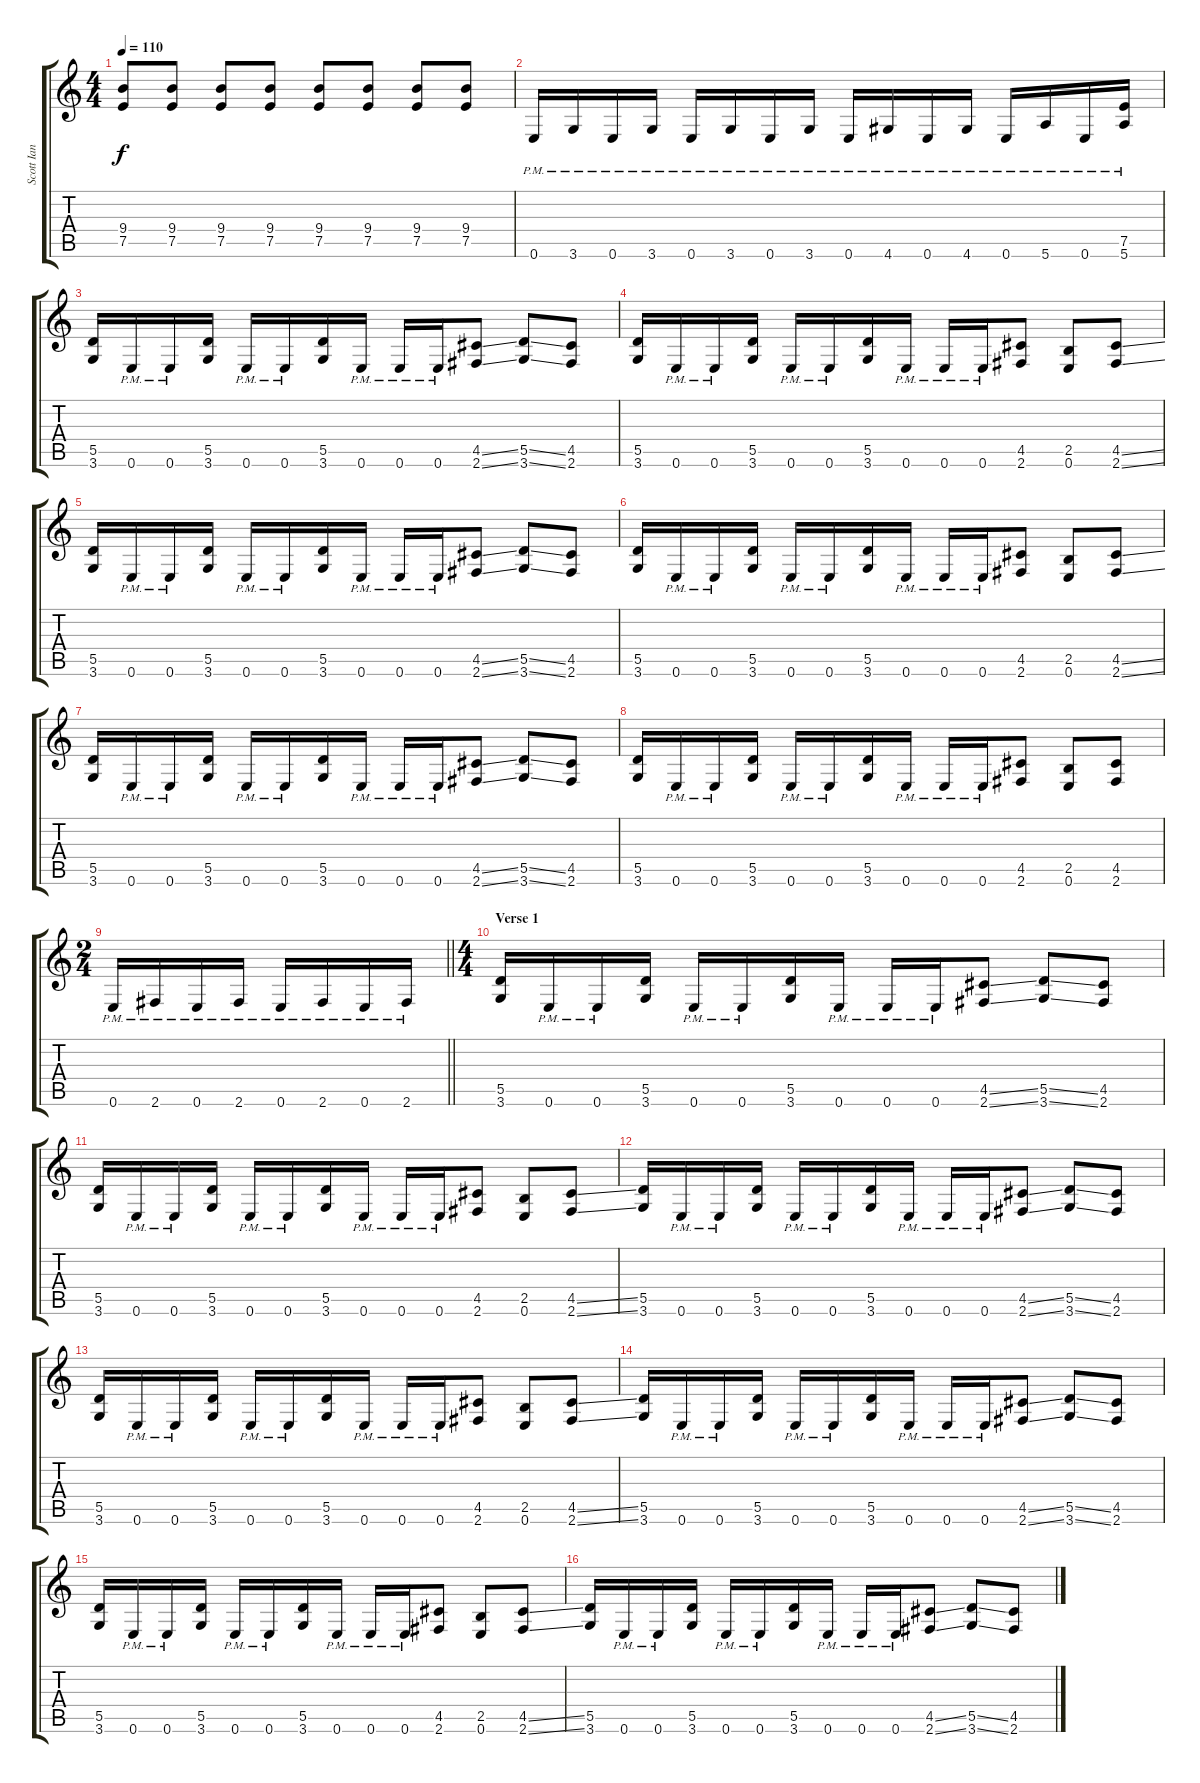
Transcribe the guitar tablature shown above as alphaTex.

\track ("Scott Ian" "Scott Ian") {instrument distortionguitar}
\staff {score tabs}
\tuning (E4 B3 G3 D3 A2 E2) {hide}
\ts (4 4)
\tempo 110
\clef g2
\ks c
(9.4 7.5).8{dy f} (9.4 7.5).8 (9.4 7.5).8 (9.4 7.5).8 (9.4 7.5).8 (9.4 7.5).8 (9.4 7.5).8 (9.4 7.5).8 |
0.6{pm}.16 3.6{pm}.16 0.6{pm}.16 3.6{pm}.16 0.6{pm}.16 3.6{pm}.16 0.6{pm}.16 3.6{pm}.16 0.6{pm}.16 4.6{pm}.16 0.6{pm}.16 4.6{pm}.16 0.6{pm}.16 5.6{pm}.16 0.6{pm}.16 (7.5 5.6{pm}).16 |
(5.5 3.6).16 0.6{pm}.16 0.6{pm}.16 (5.5 3.6).16 0.6{pm}.16 0.6{pm}.16 (5.5 3.6).16 0.6{pm}.16 0.6{pm}.16 0.6{pm}.16 (4.5{ss} 2.6{ss}).8 (5.5{ss} 3.6{ss}).8 (4.5 2.6).8 |
(5.5 3.6).16 0.6{pm}.16 0.6{pm}.16 (5.5 3.6).16 0.6{pm}.16 0.6{pm}.16 (5.5 3.6).16 0.6{pm}.16 0.6{pm}.16 0.6{pm}.16 (4.5 2.6).8 (2.5 0.6).8 (4.5{ss} 2.6{ss}).8 |
(5.5 3.6).16 0.6{pm}.16 0.6{pm}.16 (5.5 3.6).16 0.6{pm}.16 0.6{pm}.16 (5.5 3.6).16 0.6{pm}.16 0.6{pm}.16 0.6{pm}.16 (4.5{ss} 2.6{ss}).8 (5.5{ss} 3.6{ss}).8 (4.5 2.6).8 |
(5.5 3.6).16 0.6{pm}.16 0.6{pm}.16 (5.5 3.6).16 0.6{pm}.16 0.6{pm}.16 (5.5 3.6).16 0.6{pm}.16 0.6{pm}.16 0.6{pm}.16 (4.5 2.6).8 (2.5 0.6).8 (4.5{ss} 2.6{ss}).8 |
(5.5 3.6).16 0.6{pm}.16 0.6{pm}.16 (5.5 3.6).16 0.6{pm}.16 0.6{pm}.16 (5.5 3.6).16 0.6{pm}.16 0.6{pm}.16 0.6{pm}.16 (4.5{ss} 2.6{ss}).8 (5.5{ss} 3.6{ss}).8 (4.5 2.6).8 |
(5.5 3.6).16 0.6{pm}.16 0.6{pm}.16 (5.5 3.6).16 0.6{pm}.16 0.6{pm}.16 (5.5 3.6).16 0.6{pm}.16 0.6{pm}.16 0.6{pm}.16 (4.5 2.6).8 (2.5 0.6).8 (4.5 2.6).8 |
\ts (2 4)
\barLineRight lightlight
0.6{pm}.16 2.6{pm}.16 0.6{pm}.16 2.6{pm}.16 0.6{pm}.16 2.6{pm}.16 0.6{pm}.16 2.6{pm}.16 |
\ts (4 4)
\section ("" "Verse 1")
(5.5 3.6).16 0.6{pm}.16 0.6{pm}.16 (5.5 3.6).16 0.6{pm}.16 0.6{pm}.16 (5.5 3.6).16 0.6{pm}.16 0.6{pm}.16 0.6{pm}.16 (4.5{ss} 2.6{ss}).8 (5.5{ss} 3.6{ss}).8 (4.5 2.6).8 |
(5.5 3.6).16 0.6{pm}.16 0.6{pm}.16 (5.5 3.6).16 0.6{pm}.16 0.6{pm}.16 (5.5 3.6).16 0.6{pm}.16 0.6{pm}.16 0.6{pm}.16 (4.5 2.6).8 (2.5 0.6).8 (4.5{ss} 2.6{ss}).8 |
(5.5 3.6).16 0.6{pm}.16 0.6{pm}.16 (5.5 3.6).16 0.6{pm}.16 0.6{pm}.16 (5.5 3.6).16 0.6{pm}.16 0.6{pm}.16 0.6{pm}.16 (4.5{ss} 2.6{ss}).8 (5.5{ss} 3.6{ss}).8 (4.5 2.6).8 |
(5.5 3.6).16 0.6{pm}.16 0.6{pm}.16 (5.5 3.6).16 0.6{pm}.16 0.6{pm}.16 (5.5 3.6).16 0.6{pm}.16 0.6{pm}.16 0.6{pm}.16 (4.5 2.6).8 (2.5 0.6).8 (4.5{ss} 2.6{ss}).8 |
(5.5 3.6).16 0.6{pm}.16 0.6{pm}.16 (5.5 3.6).16 0.6{pm}.16 0.6{pm}.16 (5.5 3.6).16 0.6{pm}.16 0.6{pm}.16 0.6{pm}.16 (4.5{ss} 2.6{ss}).8 (5.5{ss} 3.6{ss}).8 (4.5 2.6).8 |
(5.5 3.6).16 0.6{pm}.16 0.6{pm}.16 (5.5 3.6).16 0.6{pm}.16 0.6{pm}.16 (5.5 3.6).16 0.6{pm}.16 0.6{pm}.16 0.6{pm}.16 (4.5 2.6).8 (2.5 0.6).8 (4.5{ss} 2.6{ss}).8 |
(5.5 3.6).16 0.6{pm}.16 0.6{pm}.16 (5.5 3.6).16 0.6{pm}.16 0.6{pm}.16 (5.5 3.6).16 0.6{pm}.16 0.6{pm}.16 0.6{pm}.16 (4.5{ss} 2.6{ss}).8 (5.5{ss} 3.6{ss}).8 (4.5 2.6).8
